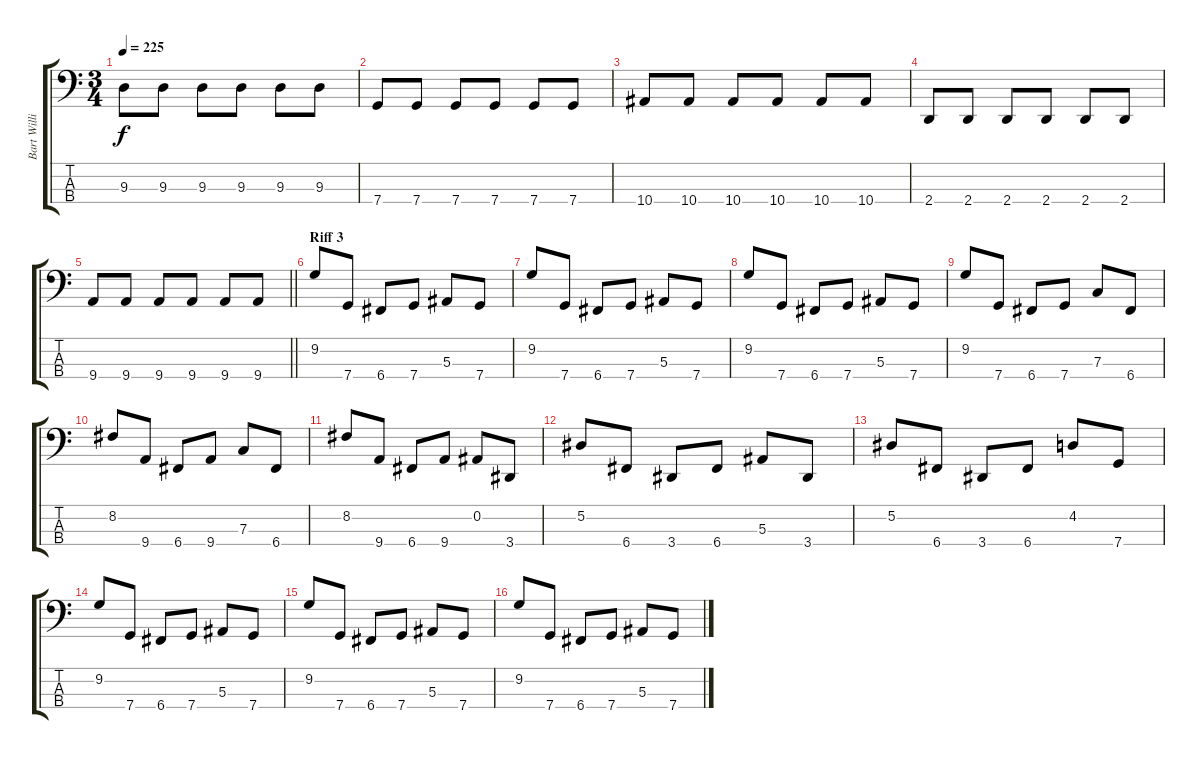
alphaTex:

\track ("Bart Williams" "Bart Willi") {instrument electricbassfinger}
\staff {score tabs}
\tuning (Eb2 Bb1 F1 C1) {hide}
\ts (3 4)
\tempo 225
\clef f4
\ks c
9.3.8{dy f} 9.3.8 9.3.8 9.3.8 9.3.8 9.3.8 |
7.4.8 7.4.8 7.4.8 7.4.8 7.4.8 7.4.8 |
10.4.8 10.4.8 10.4.8 10.4.8 10.4.8 10.4.8 |
2.4.8 2.4.8 2.4.8 2.4.8 2.4.8 2.4.8 |
\barLineRight lightlight
9.4.8 9.4.8 9.4.8 9.4.8 9.4.8 9.4.8 |
\section ("" "Riff 3")
9.2.8 7.4.8 6.4.8 7.4.8 5.3.8 7.4.8 |
9.2.8 7.4.8 6.4.8 7.4.8 5.3.8 7.4.8 |
9.2.8 7.4.8 6.4.8 7.4.8 5.3.8 7.4.8 |
9.2.8 7.4.8 6.4.8 7.4.8 7.3.8 6.4.8 |
8.2.8 9.4.8 6.4.8 9.4.8 7.3.8 6.4.8 |
8.2.8 9.4.8 6.4.8 9.4.8 0.2.8 3.4.8 |
5.2.8 6.4.8 3.4.8 6.4.8 5.3.8 3.4.8 |
5.2.8 6.4.8 3.4.8 6.4.8 4.2.8 7.4.8 |
9.2.8 7.4.8 6.4.8 7.4.8 5.3.8 7.4.8 |
9.2.8 7.4.8 6.4.8 7.4.8 5.3.8 7.4.8 |
9.2.8 7.4.8 6.4.8 7.4.8 5.3.8 7.4.8
